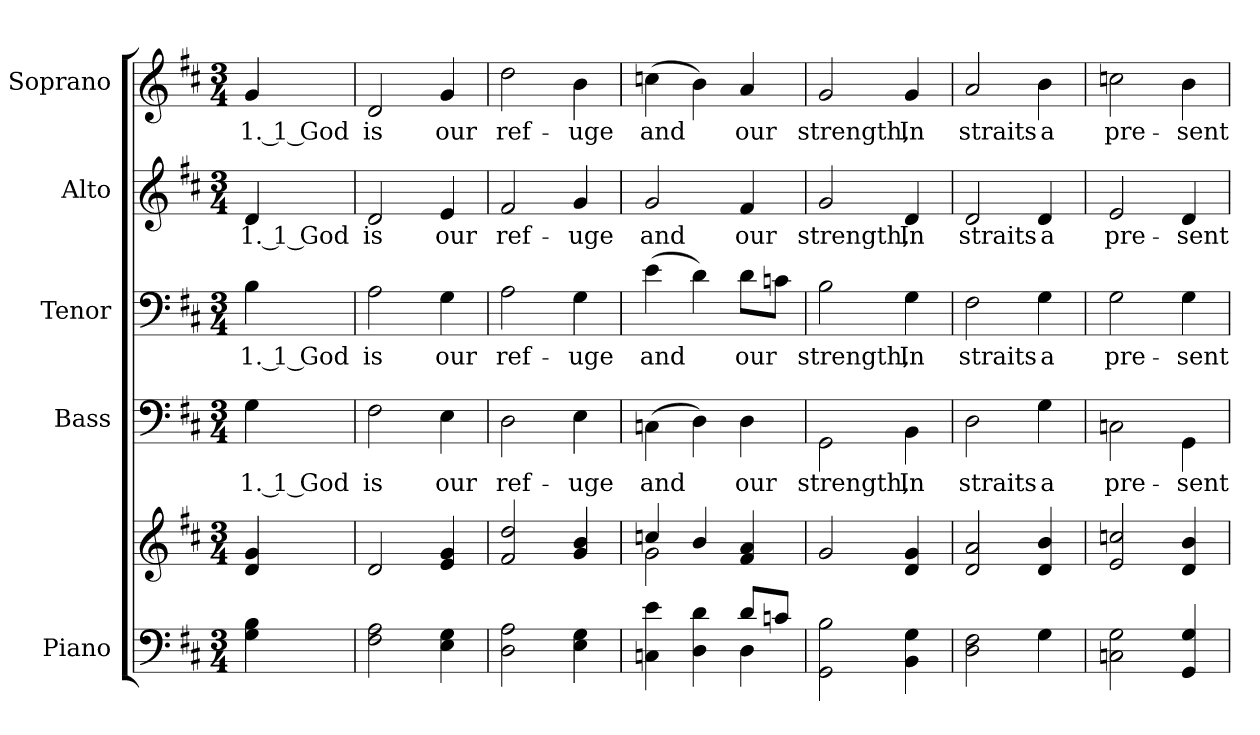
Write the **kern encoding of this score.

**kern	**kern	**kern	**text	**kern	**text	**kern	**text	**kern	**text
*part5	*part5	*part4	*part4	*part3	*part3	*part2	*part2	*part1	*part1
*staff6	*staff5	*staff4	*staff4	*staff3	*staff3	*staff2	*staff2	*staff1	*staff1
*I"Piano	*	*I"Bass	*	*I"Tenor	*	*I"Alto	*	*I"Soprano	*
*I'Pno.	*	*I'B.	*	*I'T.	*	*I'A.	*	*I'S.	*
!!LO:PB:g=z
*clefF4	*clefG2	*clefF4	*	*clefF4	*	*clefG2	*	*clefG2	*
*k[f#c#]	*k[f#c#]	*k[f#c#]	*	*k[f#c#]	*	*k[f#c#]	*	*k[f#c#]	*
*D:	*D:	*D:	*	*D:	*	*D:	*	*D:	*
*M3/4	*M3/4	*M3/4	*	*M3/4	*	*M3/4	*	*M3/4	*
*MM140	*MM140	*MM140	*	*MM140	*	*MM140	*	*MM140	*
=1	=1	=1	=1	=1	=1	=1	=1	=1	=1
!	!	!	!LO:LY:b:color=#000000	!	!	!	!	!	!
!	!	!	!	!	!LO:LY:b:color=#000000	!	!	!	!
!	!	!	!	!	!	!	!LO:LY:b:color=#000000	!	!
!	!	!	!	!	!	!	!	!	!LO:LY:b:color=#000000
4Gi\ 4Bi	4di/ 4gi	4Gi\	1. 1 God	4Bi\	1. 1 God	4di/	1. 1 God	4gi/	1. 1 God
=2	=2	=2	=2	=2	=2	=2	=2	=2	=2
!	!	!	!LO:LY:b:color=#000000	!	!	!	!	!	!
!	!	!	!	!	!LO:LY:b:color=#000000	!	!	!	!
!	!	!	!	!	!	!	!LO:LY:b:color=#000000	!	!
!	!	!	!	!	!	!	!	!	!LO:LY:b:color=#000000
2F#i\ 2Ai	2di/	2F#i\	is	2Ai\	is	2di/	is	2di/	is
!	!	!	!LO:LY:b:color=#000000	!	!	!	!	!	!
!	!	!	!	!	!LO:LY:b:color=#000000	!	!	!	!
!	!	!	!	!	!	!	!LO:LY:b:color=#000000	!	!
!	!	!	!	!	!	!	!	!	!LO:LY:b:color=#000000
4Ei\ 4Gi	4ei/ 4gi	4Ei\	our	4Gi\	our	4ei/	our	4gi/	our
=3	=3	=3	=3	=3	=3	=3	=3	=3	=3
!	!	!	!LO:LY:b:color=#000000	!	!	!	!	!	!
!	!	!	!	!	!LO:LY:b:color=#000000	!	!	!	!
!	!	!	!	!	!	!	!LO:LY:b:color=#000000	!	!
!	!	!	!	!	!	!	!	!	!LO:LY:b:color=#000000
2Di\ 2Ai	2f#i/ 2ddi	2Di\	ref-	2Ai\	ref-	2f#i/	ref-	2ddi\	ref-
!	!	!	!LO:LY:b:color=#000000	!	!	!	!	!	!
!	!	!	!	!	!LO:LY:b:color=#000000	!	!	!	!
!	!	!	!	!	!	!	!LO:LY:b:color=#000000	!	!
!	!	!	!	!	!	!	!	!	!LO:LY:b:color=#000000
4Ei\ 4Gi	4gi/ 4bi	4Ei\	uge	4Gi\	uge	4gi/	uge	4bi\	uge
=4	=4	=4	=4	=4	=4	=4	=4	=4	=4
*^	*^	*	*	*	*	*	*	*	*
!	!	!	!	!	!LO:LY:b:color=#000000	!	!	!	!	!	!
!	!	!	!	!	!	!	!LO:LY:b:color=#000000	!	!	!	!
!	!	!	!	!	!	!	!	!	!LO:LY:b:color=#000000	!	!
!	!	!	!	!	!	!	!	!	!	!	!LO:LY:b:color=#000000
4Cni\ 4ei	2ryy	4ccni/	2gi\	(4Cni\	and	(4ei\	and	2gi/	and	(4ccni\	and
4Di\ 4di	.	4bi/	.	4Di\)	.	4di\)	.	.	.	4bi\)	.
!	!	!	!	!	!LO:LY:b:color=#000000	!	!	!	!	!	!
!	!	!	!	!	!	!	!LO:LY:b:color=#000000	!	!	!	!
!	!	!	!	!	!	!	!	!	!LO:LY:b:color=#000000	!	!
!	!	!	!	!	!	!	!	!	!	!	!LO:LY:b:color=#000000
8di/L	4Di\	4f#i/ 4ai	4ryy	4Di\	our	8di\L	our	4f#i/	our	4ai/	our
8cni/J	.	.	.	.	.	8cni\J	.	.	.	.	.
*v	*v	*	*	*	*	*	*	*	*	*	*
*	*v	*v	*	*	*	*	*	*	*	*
!!LO:PB:g=z
=5	=5	=5	=5	=5	=5	=5	=5	=5	=5
!	!	!	!LO:LY:b:color=#000000	!	!	!	!	!	!
!	!	!	!	!	!LO:LY:b:color=#000000	!	!	!	!
!	!	!	!	!	!	!	!LO:LY:b:color=#000000	!	!
!	!	!	!	!	!	!	!	!	!LO:LY:b:color=#000000
2GGi\ 2Bi	2gi/	2GGi\	strength,	2Bi\	strength,	2gi/	strength,	2gi/	strength,
!	!	!	!LO:LY:b:color=#000000	!	!	!	!	!	!
!	!	!	!	!	!LO:LY:b:color=#000000	!	!	!	!
!	!	!	!	!	!	!	!LO:LY:b:color=#000000	!	!
!	!	!	!	!	!	!	!	!	!LO:LY:b:color=#000000
4BBi\ 4Gi	4di/ 4gi	4BBi\	In	4Gi\	In	4di/	In	4gi/	In
=6	=6	=6	=6	=6	=6	=6	=6	=6	=6
!	!	!	!LO:LY:b:color=#000000	!	!	!	!	!	!
!	!	!	!	!	!LO:LY:b:color=#000000	!	!	!	!
!	!	!	!	!	!	!	!LO:LY:b:color=#000000	!	!
!	!	!	!	!	!	!	!	!	!LO:LY:b:color=#000000
2Di\ 2F#i	2di/ 2ai	2Di\	straits	2F#i\	straits	2di/	straits	2ai/	straits
!	!	!	!LO:LY:b:color=#000000	!	!	!	!	!	!
!	!	!	!	!	!LO:LY:b:color=#000000	!	!	!	!
!	!	!	!	!	!	!	!LO:LY:b:color=#000000	!	!
!	!	!	!	!	!	!	!	!	!LO:LY:b:color=#000000
4Gi\	4di/ 4bi	4Gi\	a	4Gi\	a	4di/	a	4bi\	a
=7	=7	=7	=7	=7	=7	=7	=7	=7	=7
!	!	!	!LO:LY:b:color=#000000	!	!	!	!	!	!
!	!	!	!	!	!LO:LY:b:color=#000000	!	!	!	!
!	!	!	!	!	!	!	!LO:LY:b:color=#000000	!	!
!	!	!	!	!	!	!	!	!	!LO:LY:b:color=#000000
2Cni\ 2Gi	2ei/ 2ccni	2Cni\	pre-	2Gi\	pre-	2ei/	pre-	2ccni\	pre-
!	!	!	!LO:LY:b:color=#000000	!	!	!	!	!	!
!	!	!	!	!	!LO:LY:b:color=#000000	!	!	!	!
!	!	!	!	!	!	!	!LO:LY:b:color=#000000	!	!
!	!	!	!	!	!	!	!	!	!LO:LY:b:color=#000000
4GGi/ 4Gi	4di/ 4bi	4GGi\	sent	4Gi\	sent	4di/	sent	4bi\	sent
=	=	=	=	=	=	=	=	=	=
*-	*-	*-	*-	*-	*-	*-	*-	*-	*-
